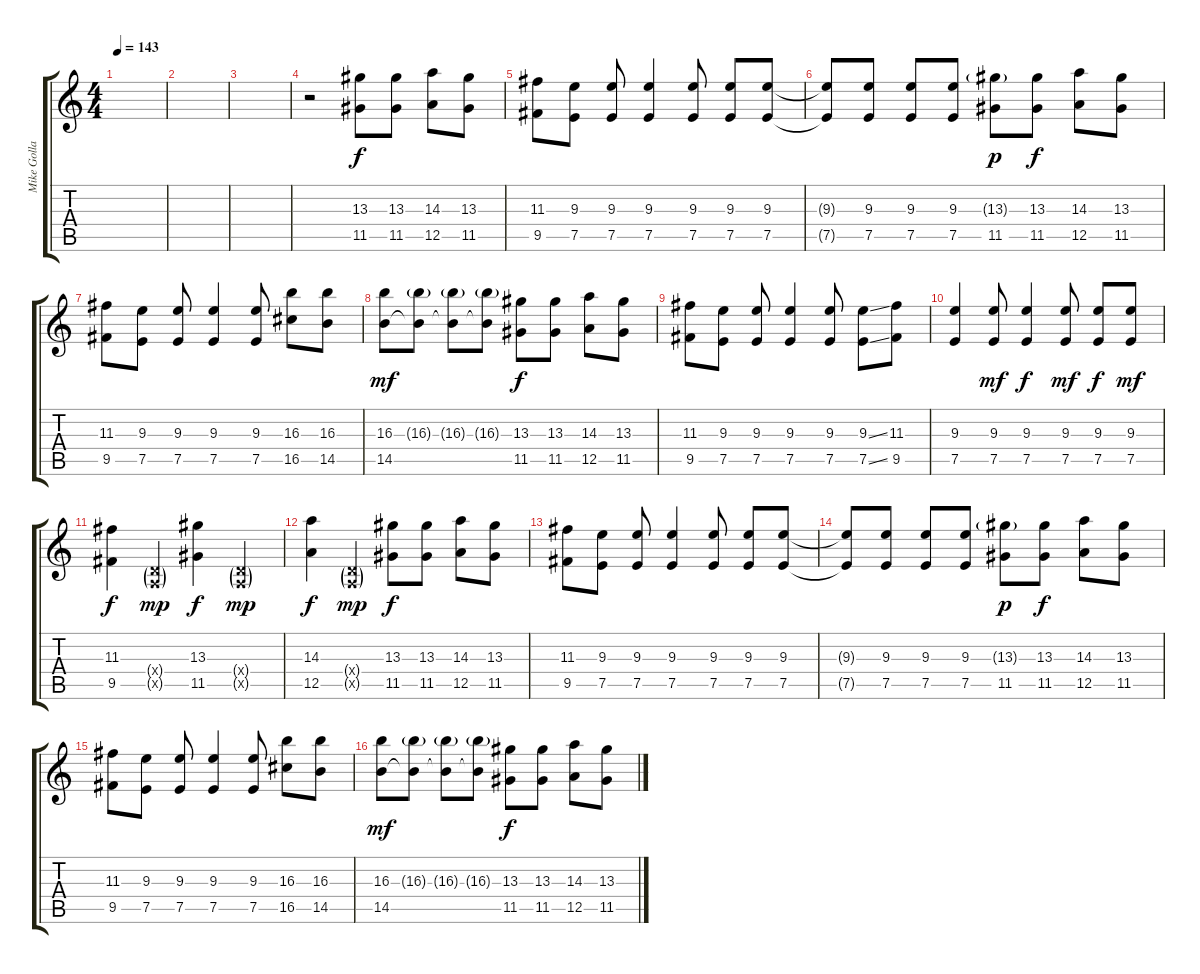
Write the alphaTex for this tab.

\track ("Mike Golla - Guitar 2" "Mike Golla") {instrument distortionguitar}
\staff {score tabs}
\tuning (E4 B3 G3 D3 A2 E2) {hide}
\ts (4 4)
\tempo 143
\clef g2
\ks c
|
|
|
r.2{volume 12 balance 8} (13.3 11.5).8{dy f} (13.3 11.5).8 (14.3 12.5).8 (13.3 11.5).8 |
(11.3 9.5).8 (9.3 7.5).8 (9.3 7.5).8 (9.3 7.5).4 (9.3 7.5).8 (9.3 7.5).8 (9.3 7.5).8 |
(9.3{t} 7.5{t}).8 (9.3 7.5).8 (9.3 7.5).8 (9.3 7.5).8 (13.3{g} 11.5).8{dy p} (13.3 11.5).8{dy f} (14.3 12.5).8 (13.3 11.5).8 |
(11.3 9.5).8 (9.3 7.5).8 (9.3 7.5).8 (9.3 7.5).4 (9.3 7.5).8 (16.3 16.5).8 (16.3 14.5).8 |
(16.3 14.5).8{dy mf} (16.3{g} 14.5{t}).8 (16.3{g} 14.5{t}).8 (16.3{g} 14.5{t}).8 (13.3 11.5).8{dy f} (13.3 11.5).8 (14.3 12.5).8 (13.3 11.5).8 |
(11.3 9.5).8 (9.3 7.5).8 (9.3 7.5).8 (9.3 7.5).4 (9.3 7.5).8 (9.3{ss} 7.5{ss}).8 (11.3 9.5).8 |
(9.3 7.5).4 (9.3 7.5).8{dy mf} (9.3 7.5).4{dy f} (9.3 7.5).8{dy mf} (9.3 7.5).8{dy f} (9.3 7.5).8{dy mf} |
(11.3 9.5).4{dy f} (0.4{g x} 0.5{g x}).4{dy mp} (13.3 11.5).4{dy f} (0.4{g x} 0.5{g x}).4{dy mp} |
(14.3 12.5).4{dy f} (0.4{g x} 0.5{g x}).4{dy mp} (13.3 11.5).8{dy f} (13.3 11.5).8 (14.3 12.5).8 (13.3 11.5).8 |
(11.3 9.5).8 (9.3 7.5).8 (9.3 7.5).8 (9.3 7.5).4 (9.3 7.5).8 (9.3 7.5).8 (9.3 7.5).8 |
(9.3{t} 7.5{t}).8 (9.3 7.5).8 (9.3 7.5).8 (9.3 7.5).8 (13.3{g} 11.5).8{dy p} (13.3 11.5).8{dy f} (14.3 12.5).8 (13.3 11.5).8 |
(11.3 9.5).8 (9.3 7.5).8 (9.3 7.5).8 (9.3 7.5).4 (9.3 7.5).8 (16.3 16.5).8 (16.3 14.5).8 |
(16.3 14.5).8{dy mf} (16.3{g} 14.5{t}).8 (16.3{g} 14.5{t}).8 (16.3{g} 14.5{t}).8 (13.3 11.5).8{dy f} (13.3 11.5).8 (14.3 12.5).8 (13.3 11.5).8
